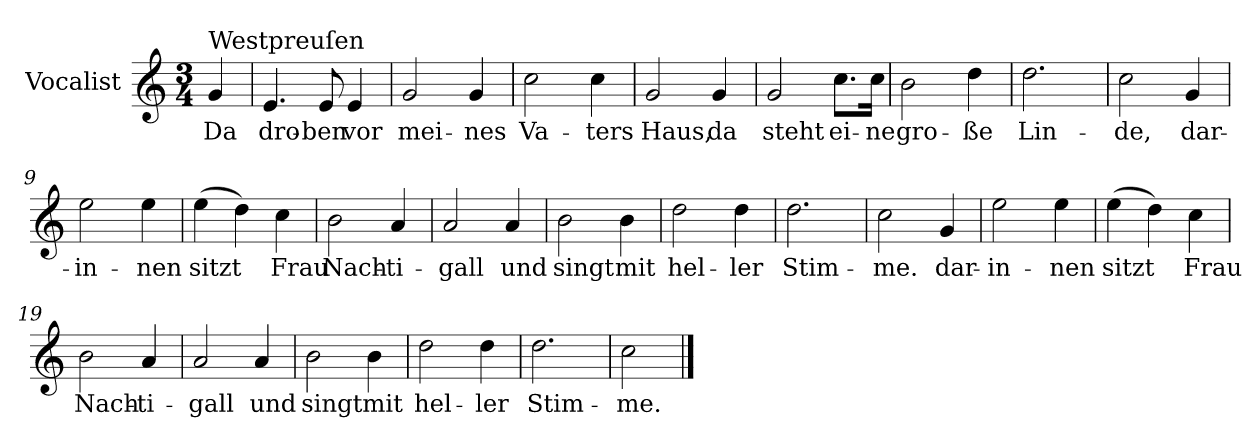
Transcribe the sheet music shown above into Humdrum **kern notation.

**kern	**text
*part1	*part1
*staff1	*staff1
*I"Vocalist	*
*k[]	*
*C:	*
*M3/4	*
=	=
!LO:TX:a:t=Westpreuſen	!
4g	Da
=1	=1
4.e	dro-
8e	-ben
4e	vor
=2	=2
2g	mei-
4g	-nes
=3	=3
2cc	Va-
4cc	-ters
=4	=4
2g	Haus,
4g	da
=5	=5
2g	steht
8.ccL	ei-
16ccJk	-ne
=6	=6
2b	gro-
4dd	-ße
=7	=7
2.dd	Lin-
=8	=8
2cc	-de,
4g	dar-
=9	=9
2ee	-in-
4ee	-nen
=10	=10
(4ee	sitzt
4dd)	.
4cc	Frau
=11	=11
2b	Nach-
4a	-ti-
=12	=12
2a	-gall
4a	und
=13	=13
2b	singt
4b	mit
=14	=14
2dd	hel-
4dd	-ler
=15	=15
2.dd	Stim-
=16	=16
2cc	-me.
4g	dar-
=17	=17
2ee	-in-
4ee	-nen
=18	=18
(4ee	sitzt
4dd)	.
4cc	Frau
=19	=19
2b	Nach-
4a	-ti-
=20	=20
2a	-gall
4a	und
=21	=21
2b	singt
4b	mit
=22	=22
2dd	hel-
4dd	-ler
=23	=23
2.dd	Stim-
=24	=24
2cc	-me.
==	==
*-	*-
